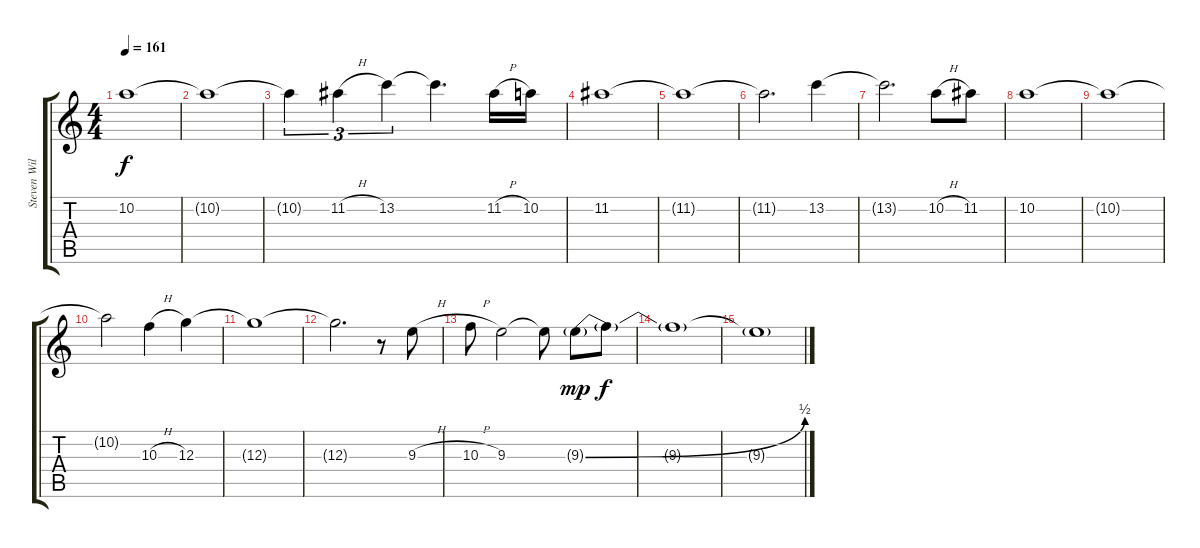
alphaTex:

\track ("Steven Wilson (Guitar 3)" "Steven Wil") {instrument electricguitarclean}
\staff {score tabs}
\tuning (E4 B3 G3 D3 A2 D2) {hide}
\ts (4 4)
\tempo 161
\clef g2
\ks c
10.2.1{dy f} |
10.2{t}.1 |
10.2{t}.4{tu (3 2)} 11.2{h}.4{tu (3 2)} 13.2.4{tu (3 2)} 13.2{t}.4{d} 11.2{h}.16 10.2.16 |
11.2.1 |
11.2{t}.1 |
11.2{t}.2{d} 13.2.4 |
13.2{t}.2{d} 10.2{h}.8 11.2.8 |
10.2.1 |
10.2{t}.1 |
10.2{t}.2 10.3{h}.4 12.3.4 |
12.3{t}.1 |
12.3{t}.2{d} r.8 9.3{h}.8 |
10.3{h}.8 9.3.2 9.3{t}.8 9.3{be (bend 0 0 60 2) g}.8{dy mp} 9.3{t}.8{dy f} |
9.3{t}.1 |
9.3{t}.1
